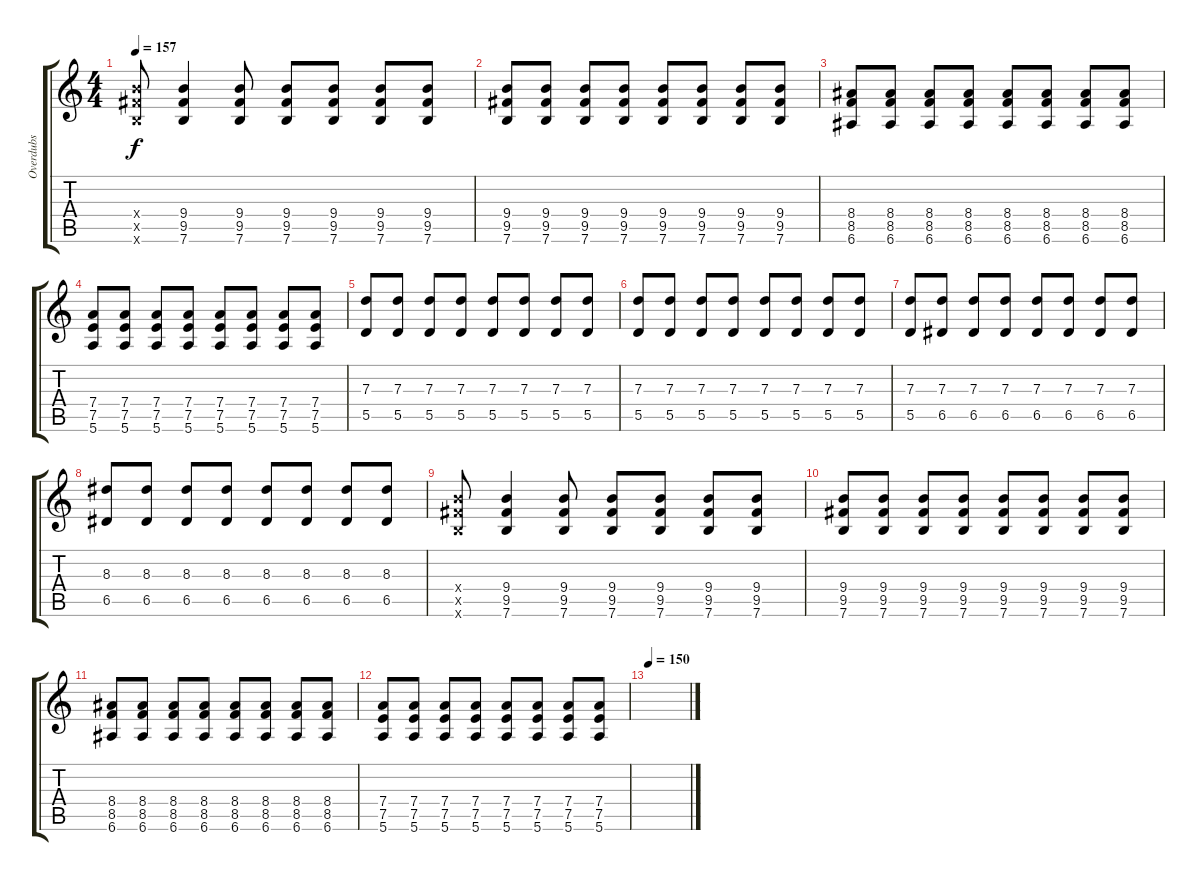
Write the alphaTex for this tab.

\track ("Overdubs" "Overdubs") {instrument overdrivenguitar}
\staff {score tabs}
\tuning (E4 B3 G3 D3 A2 E2) {hide}
\ts (4 4)
\tempo 157
\clef g2
\ks c
(9.4{x} 9.5{x} 7.6{x}).8{dy f} (9.4 9.5 7.6).4 (9.4 9.5 7.6).8 (9.4 9.5 7.6).8 (9.4 9.5 7.6).8 (9.4 9.5 7.6).8 (9.4 9.5 7.6).8 |
(9.4 9.5 7.6).8 (9.4 9.5 7.6).8 (9.4 9.5 7.6).8 (9.4 9.5 7.6).8 (9.4 9.5 7.6).8 (9.4 9.5 7.6).8 (9.4 9.5 7.6).8 (9.4 9.5 7.6).8 |
(8.4 8.5 6.6).8 (8.4 8.5 6.6).8 (8.4 8.5 6.6).8 (8.4 8.5 6.6).8 (8.4 8.5 6.6).8 (8.4 8.5 6.6).8 (8.4 8.5 6.6).8 (8.4 8.5 6.6).8 |
(7.4 7.5 5.6).8 (7.4 7.5 5.6).8 (7.4 7.5 5.6).8 (7.4 7.5 5.6).8 (7.4 7.5 5.6).8 (7.4 7.5 5.6).8 (7.4 7.5 5.6).8 (7.4 7.5 5.6).8 |
(7.3 5.5).8 (7.3 5.5).8 (7.3 5.5).8 (7.3 5.5).8 (7.3 5.5).8 (7.3 5.5).8 (7.3 5.5).8 (7.3 5.5).8 |
(7.3 5.5).8 (7.3 5.5).8 (7.3 5.5).8 (7.3 5.5).8 (7.3 5.5).8 (7.3 5.5).8 (7.3 5.5).8 (7.3 5.5).8 |
(7.3 5.5).8 (7.3 6.5).8 (7.3 6.5).8 (7.3 6.5).8 (7.3 6.5).8 (7.3 6.5).8 (7.3 6.5).8 (7.3 6.5).8 |
(8.3 6.5).8 (8.3 6.5).8 (8.3 6.5).8 (8.3 6.5).8 (8.3 6.5).8 (8.3 6.5).8 (8.3 6.5).8 (8.3 6.5).8 |
(9.4{x} 9.5{x} 7.6{x}).8 (9.4 9.5 7.6).4 (9.4 9.5 7.6).8 (9.4 9.5 7.6).8 (9.4 9.5 7.6).8 (9.4 9.5 7.6).8 (9.4 9.5 7.6).8 |
(9.4 9.5 7.6).8 (9.4 9.5 7.6).8 (9.4 9.5 7.6).8 (9.4 9.5 7.6).8 (9.4 9.5 7.6).8 (9.4 9.5 7.6).8 (9.4 9.5 7.6).8 (9.4 9.5 7.6).8 |
(8.4 8.5 6.6).8 (8.4 8.5 6.6).8 (8.4 8.5 6.6).8 (8.4 8.5 6.6).8 (8.4 8.5 6.6).8 (8.4 8.5 6.6).8 (8.4 8.5 6.6).8 (8.4 8.5 6.6).8 |
(7.4 7.5 5.6).8 (7.4 7.5 5.6).8 (7.4 7.5 5.6).8 (7.4 7.5 5.6).8 (7.4 7.5 5.6).8 (7.4 7.5 5.6).8 (7.4 7.5 5.6).8 (7.4 7.5 5.6).8 |
\tempo 150
